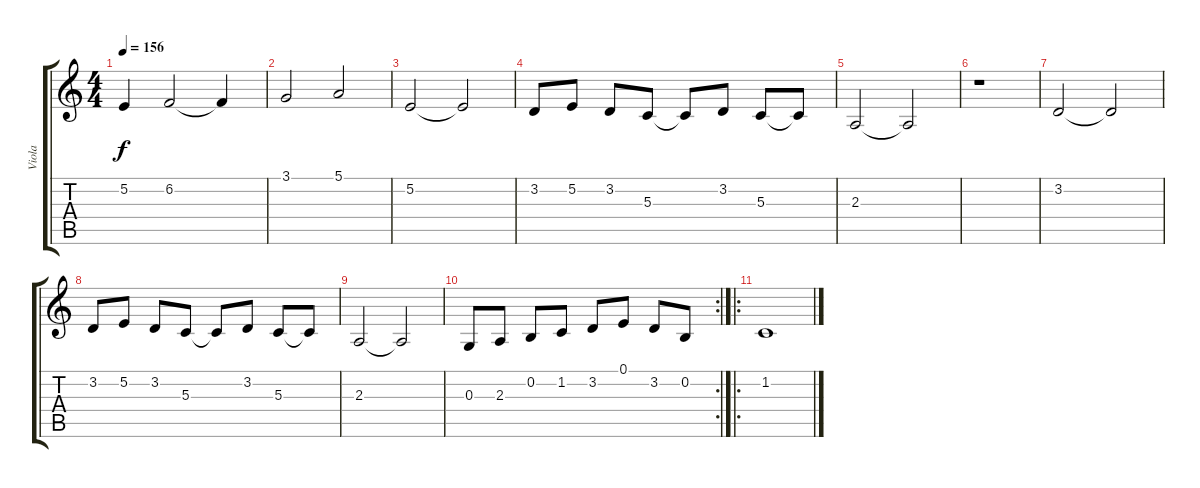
\track ("Viola" "Viola") {instrument viola}
\staff {score tabs}
\tuning (E4 B3 G3 D3 A2 E2) {hide}
\ts (4 4)
\tempo 156
\clef g2
\ks c
5.2.4{dy f} 6.2.2 6.2{t}.4 |
3.1.2 5.1.2 |
5.2.2 5.2{t}.2 |
3.2.8 5.2.8 3.2.8 5.3.8 5.3{t}.8 3.2.8 5.3.8 5.3{t}.8 |
2.3.2 2.3{t}.2 |
r.1 |
3.2.2 3.2{t}.2 |
3.2.8 5.2.8 3.2.8 5.3.8 5.3{t}.8 3.2.8 5.3.8 5.3{t}.8 |
2.3.2 2.3{t}.2 |
\rc 2
0.3.8 2.3.8 0.2.8 1.2.8 3.2.8 0.1.8 3.2.8 0.2.8 |
\ro
1.2.1
